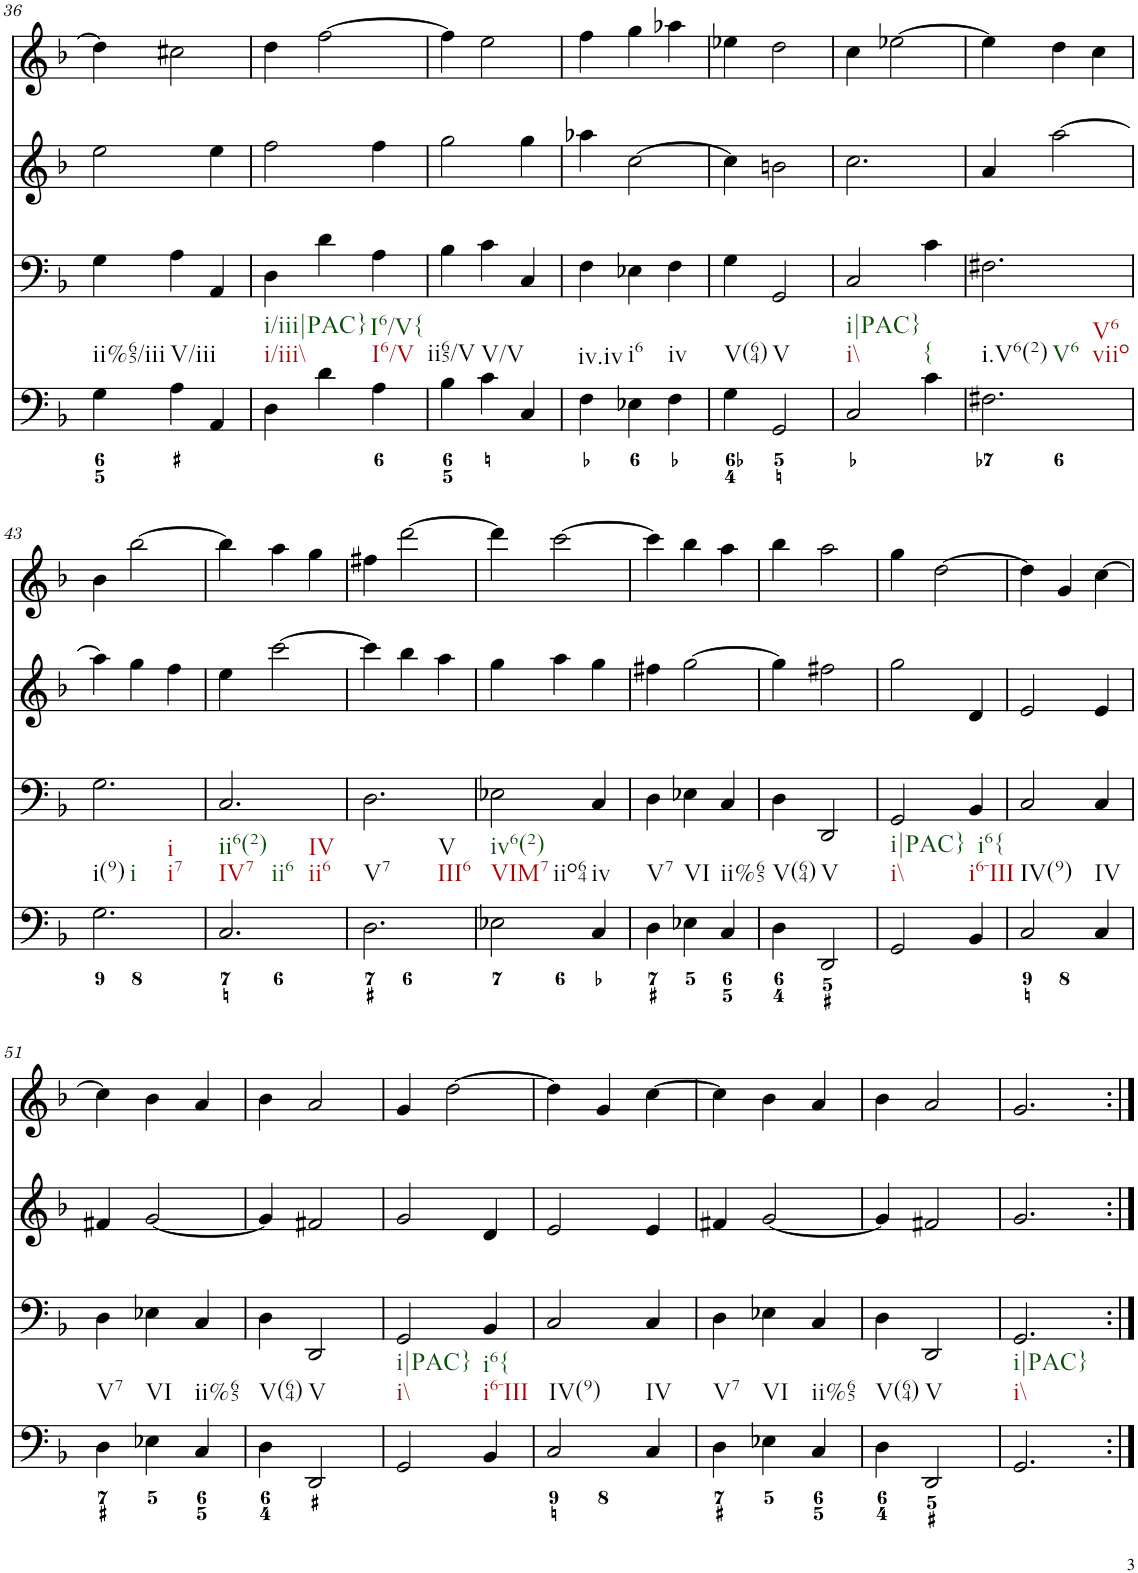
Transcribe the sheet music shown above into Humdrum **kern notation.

**kern	**kern	**kern	**kern
*part4	*part3	*part2	*part1
*staff4	*staff3	*staff2	*staff1
*I"Piano	*I"Piano	*I"Piano	*I"Piano
*I'Pno	*I'Pno	*I'Pno	*I'Pno
!!LO:PB:g=z
*clefF4	*clefF4	*clefG2	*clefG2
*k[b-]	*k[b-]	*k[b-]	*k[b-]
*d:	*d:	*d:	*d:
*M3/4	*M3/4	*M3/4	*M3/4
=36	=36	=36	=36
!LO:TX:b:t=ii%65/iii	!	!	!
4G\	4G\	2ee\	4dd\]
!LO:TX:b:t=V/iii	!	!	!
4A\	4A\	.	2cc#X\
4AA/	4AA/	4ee\	.
=37	=37	=37	=37
!LO:TX:b:t=i/iii\\	!	!	!
!LO:TX:b:t=i/iii|PAC}	!	!	!
4D\	4D\	2ff\	4dd\
4d\	4d\	.	[2ff\
!LO:TX:b:t=I6/V	!	!	!
!LO:TX:b:t=I6/V{	!	!	!
4A\	4A\	4ff\	.
=38	=38	=38	=38
!LO:TX:b:t=ii65/V	!	!	!
4B-\	4B-\	2gg\	4ff\]
!LO:TX:b:t=V/V	!	!	!
4c\	4c\	.	2ee\
4C/	4C/	4gg\	.
=39	=39	=39	=39
!LO:TX:b:t=iv.iv	!	!	!
4F\	4F\	4aa-X\	4ff\
!LO:TX:b:t=i6	!	!	!
4E-X\	4E-X\	[2cc\	4gg\
!LO:TX:b:t=iv	!	!	!
4F\	4F\	.	4aa-X\
=40	=40	=40	=40
!LO:TX:b:t=V(64)	!	!	!
4G\	4G\	4cc\]	4ee-X\
!LO:TX:b:t=V	!	!	!
2GG/	2GG/	2bn\	2dd\
=41	=41	=41	=41
!LO:TX:b:t=i\\	!	!	!
!LO:TX:b:t=i|PAC}	!	!	!
2C/	2C/	2.cc\	4cc\
.	.	.	[2ee-X\
!LO:TX:b:t={	!	!	!
4c\	4c\	.	.
=42	=42	=42	=42
!LO:TX:b:t=i.V6(2)	!	!	!
!LO:TX:b:t=V6	!	!	!
!LO:TX:b:t=viio	!	!	!
!LO:TX:b:t=V6	!	!	!
2.F#X\	2.F#X\	4a/	4ee-\]
.	.	[2aa\	4dd\
.	.	.	4cc\
!!LO:LB:g=z
=43	=43	=43	=43
!LO:TX:b:t=i(9)	!	!	!
!LO:TX:b:t=i	!	!	!
!LO:TX:b:t=i7	!	!	!
!LO:TX:b:t=i	!	!	!
2.G\	2.G\	4aa\]	4b-\
.	.	4gg\	[2bb-\
.	.	4ff\	.
=44	=44	=44	=44
!LO:TX:b:t=IV7	!	!	!
!LO:TX:b:t=ii6(2)	!	!	!
!LO:TX:b:t=ii6	!	!	!
!LO:TX:b:t=ii6	!	!	!
!LO:TX:b:t=IV	!	!	!
2.C/	2.C/	4ee\	4bb-\]
.	.	[2ccc\	4aa\
.	.	.	4gg\
=45	=45	=45	=45
!LO:TX:b:t=V7	!	!	!
!LO:TX:b:t=III6	!	!	!
!LO:TX:b:t=V	!	!	!
2.D\	2.D\	4ccc\]	4ff#X\
.	.	4bb-\	[2ddd\
.	.	4aa\	.
=46	=46	=46	=46
!LO:TX:b:t=VIM7	!	!	!
!LO:TX:b:t=iv6(2)	!	!	!
!LO:TX:b:t=iio64	!	!	!
2E-X\	2E-X\	4gg\	4ddd\]
.	.	4aa\	[2ccc\
!LO:TX:b:t=iv	!	!	!
4C/	4C/	4gg\	.
=47	=47	=47	=47
!LO:TX:b:t=V7	!	!	!
4D\	4D\	4ff#X\	4ccc\]
!LO:TX:b:t=VI	!	!	!
4E-X\	4E-X\	[2gg\	4bb-\
!LO:TX:b:t=ii%65	!	!	!
4C/	4C/	.	4aa\
=48	=48	=48	=48
!LO:TX:b:t=V(64)	!	!	!
4D\	4D\	4gg\]	4bb-\
!LO:TX:b:t=V	!	!	!
2DD/	2DD/	2ff#X\	2aa\
=49	=49	=49	=49
!LO:TX:b:t=i\\	!	!	!
!LO:TX:b:t=i|PAC}	!	!	!
2GG/	2GG/	2gg\	4gg\
.	.	.	[2dd\
!LO:TX:b:t=i6-III	!	!	!
!LO:TX:b:t=i6{	!	!	!
4BB-/	4BB-/	4d/	.
=50	=50	=50	=50
!LO:TX:b:t=IV(9)	!	!	!
2C/	2C/	2e/	4dd\]
.	.	.	4g/
!LO:TX:b:t=IV	!	!	!
4C/	4C/	4e/	[4cc\
!!LO:LB:g=z
=51	=51	=51	=51
!LO:TX:b:t=V7	!	!	!
4D\	4D\	4f#X/	4cc\]
!LO:TX:b:t=VI	!	!	!
4E-X\	4E-X\	[2g/	4b-\
!LO:TX:b:t=ii%65	!	!	!
4C/	4C/	.	4a/
=52	=52	=52	=52
!LO:TX:b:t=V(64)	!	!	!
4D\	4D\	4g/]	4b-\
!LO:TX:b:t=V	!	!	!
2DD/	2DD/	2f#X/	2a/
=53	=53	=53	=53
!LO:TX:b:t=i\\	!	!	!
!LO:TX:b:t=i|PAC}	!	!	!
2GG/	2GG/	2g/	4g/
.	.	.	[2dd\
!LO:TX:b:t=i6-III	!	!	!
!LO:TX:b:t=i6{	!	!	!
4BB-/	4BB-/	4d/	.
=54	=54	=54	=54
!LO:TX:b:t=IV(9)	!	!	!
2C/	2C/	2e/	4dd\]
.	.	.	4g/
!LO:TX:b:t=IV	!	!	!
4C/	4C/	4e/	[4cc\
=55	=55	=55	=55
!LO:TX:b:t=V7	!	!	!
4D\	4D\	4f#X/	4cc\]
!LO:TX:b:t=VI	!	!	!
4E-X\	4E-X\	[2g/	4b-\
!LO:TX:b:t=ii%65	!	!	!
4C/	4C/	.	4a/
=56	=56	=56	=56
!LO:TX:b:t=V(64)	!	!	!
4D\	4D\	4g/]	4b-\
!LO:TX:b:t=V	!	!	!
2DD/	2DD/	2f#X/	2a/
=57	=57	=57	=57
!LO:TX:b:t=i\\	!	!	!
!LO:TX:b:t=i|PAC}	!	!	!
2.GG/	2.GG/	2.g/	2.g/
=:|!	=:|!	=:|!	=:|!
*-	*-	*-	*-
